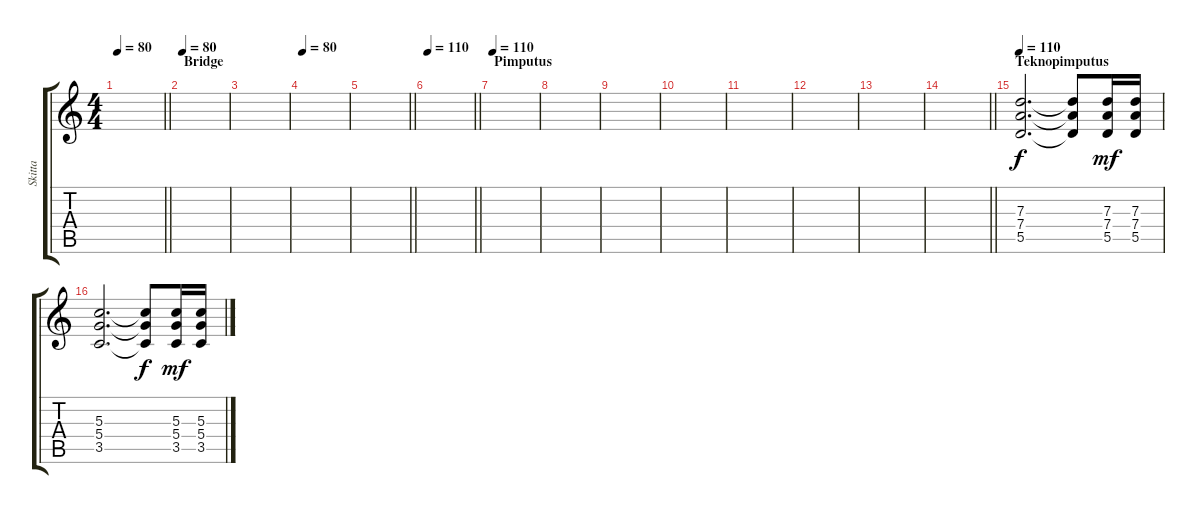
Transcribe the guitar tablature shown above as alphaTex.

\track ("Skitta" "Skitta") {instrument distortionguitar}
\staff {score tabs}
\tuning (E4 B3 G3 D3 A2 E2) {hide}
\ts (4 4)
\tempo 80
\clef g2
\barLineRight lightlight
\ks c
|
\section ("" "Bridge")
\tempo 80
|
|
\tempo 80
|
\barLineRight lightlight
|
\tempo 110
\barLineRight lightlight
|
\section ("" "Pimputus")
\tempo 110
|
|
|
|
|
|
|
\barLineRight lightlight
|
\section ("" "Teknopimputus")
\tempo 110
(7.3 7.4 5.5).2{d} (7.3{t} 7.4{t} 5.5{t}).8{dy f} (7.3 7.4 5.5).16{dy mf} (7.3 7.4 5.5).16 |
(5.3 5.4 3.5).2{d} (5.3{t} 5.4{t} 3.5{t}).8{dy f} (5.3 5.4 3.5).16{dy mf} (5.3 5.4 3.5).16
